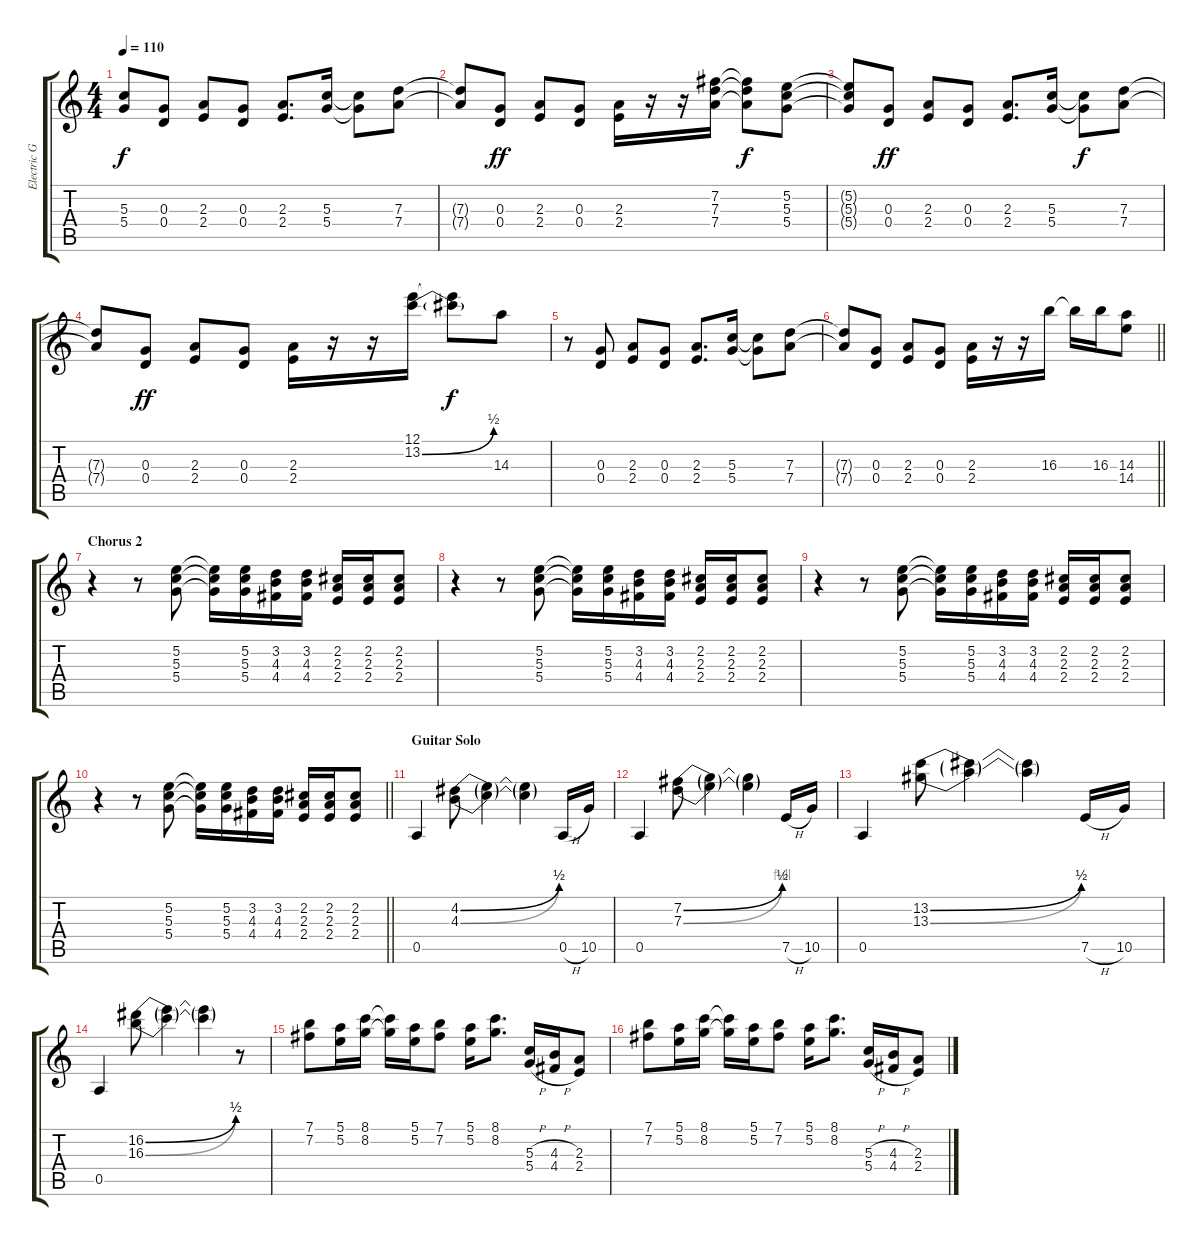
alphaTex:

\track ("Electric Guitar I" "Electric G") {instrument distortionguitar}
\staff {score tabs}
\tuning (E4 B3 G3 D3 A2 E2) {hide}
\ts (4 4)
\tempo 110
\clef g2
\ks c
(5.3{t} 5.4{t}).8{dy f} (0.3 0.4).8 (2.3 2.4).8 (0.3 0.4).8 (2.3 2.4).8{d} (5.3 5.4).16 (5.3{t} 5.4{t}).8 (7.3 7.4).8 |
(7.3{t} 7.4{t}).8 (0.3 0.4).8{dy ff} (2.3 2.4).8 (0.3 0.4).8 (2.3 2.4).16 r.16 r.16 (7.2 7.3 7.4).16 (7.2{t} 7.3{t} 7.4{t}).8{dy f} (5.2 5.3 5.4).8 |
(5.2{t} 5.3{t} 5.4{t}).8 (0.3 0.4).8{dy ff} (2.3 2.4).8 (0.3 0.4).8 (2.3 2.4).8{d} (5.3 5.4).16 (5.3{t} 5.4{t}).8{dy f} (7.3 7.4).8 |
(7.3{t} 7.4{t}).8 (0.3 0.4).8{dy ff} (2.3 2.4).8 (0.3 0.4).8 (2.3 2.4).16 r.16 r.16 (12.1 13.2{be (bend 0 0 60 2)}).16 (12.1{t} 13.2{t}).8{dy f} 14.3.8 |
r.8 (0.3 0.4).8 (2.3 2.4).8 (0.3 0.4).8 (2.3 2.4).8{d} (5.3 5.4).16 (5.3{t} 5.4{t}).8 (7.3 7.4).8 |
\barLineRight lightlight
(7.3{t} 7.4{t}).8 (0.3 0.4).8 (2.3 2.4).8 (0.3 0.4).8 (2.3 2.4).16 r.16 r.16 16.3.16 16.3{t}.16 16.3.16 (14.3 14.4).8 |
\section ("" "Chorus 2")
r.4 r.8 (5.2 5.3 5.4).8 (5.2{t} 5.3{t} 5.4{t}).16 (5.2 5.3 5.4).16 (3.2 4.3 4.4).16 (3.2 4.3 4.4).16 (2.2 2.3 2.4).16 (2.2 2.3 2.4).16 (2.2 2.3 2.4).8 |
r.4 r.8 (5.2 5.3 5.4).8 (5.2{t} 5.3{t} 5.4{t}).16 (5.2 5.3 5.4).16 (3.2 4.3 4.4).16 (3.2 4.3 4.4).16 (2.2 2.3 2.4).16 (2.2 2.3 2.4).16 (2.2 2.3 2.4).8 |
r.4 r.8 (5.2 5.3 5.4).8 (5.2{t} 5.3{t} 5.4{t}).16 (5.2 5.3 5.4).16 (3.2 4.3 4.4).16 (3.2 4.3 4.4).16 (2.2 2.3 2.4).16 (2.2 2.3 2.4).16 (2.2 2.3 2.4).8 |
\barLineRight lightlight
r.4 r.8 (5.2 5.3 5.4).8 (5.2{t} 5.3{t} 5.4{t}).16 (5.2 5.3 5.4).16 (3.2 4.3 4.4).16 (3.2 4.3 4.4).16 (2.2 2.3 2.4).16 (2.2 2.3 2.4).16 (2.2 2.3 2.4).8 |
\section ("" "Guitar Solo")
0.5.4 (4.2{be (bend 0 0 60 2)} 4.3{be (bend 0 0 60 2)}).8 (4.2{t} 4.3{t}).4 (4.2{t} 4.3{t}).4 0.5{h}.16 10.5.16 |
0.5.4 (7.2{be (bend 0 0 60 2)} 7.3{be (bend 0 0 60 4)}).8 (7.2{t} 7.3{t}).4 (7.2{t} 7.3{t}).4 7.5{h}.16 10.5.16 |
0.5.4 (13.2{be (bend 0 0 60 2)} 13.3{be (bend 0 0 60 2)}).8 (13.2{t} 13.3{t}).4 (13.2{t} 13.3{t}).4 7.5{h}.16 10.5.16 |
0.5.4 (16.2{be (bend 0 0 60 2)} 16.3{be (bend 0 0 60 2)}).8 (16.2{t} 16.3{t}).4 (16.2{t} 16.3{t}).4 r.8 |
(7.1 7.2).8 (5.1 5.2).16 (8.1 8.2).16 (8.1{t} 8.2{t}).16 (5.1 5.2).16 (7.1 7.2).8 (5.1 5.2).16 (8.1 8.2).8{d} (5.3{h} 5.4{h}).16 (4.3{h} 4.4{h}).16 (2.3 2.4).8 |
(7.1 7.2).8 (5.1 5.2).16 (8.1 8.2).16 (8.1{t} 8.2{t}).16 (5.1 5.2).16 (7.1 7.2).8 (5.1 5.2).16 (8.1 8.2).8{d} (5.3{h} 5.4{h}).16 (4.3{h} 4.4{h}).16 (2.3 2.4).8
